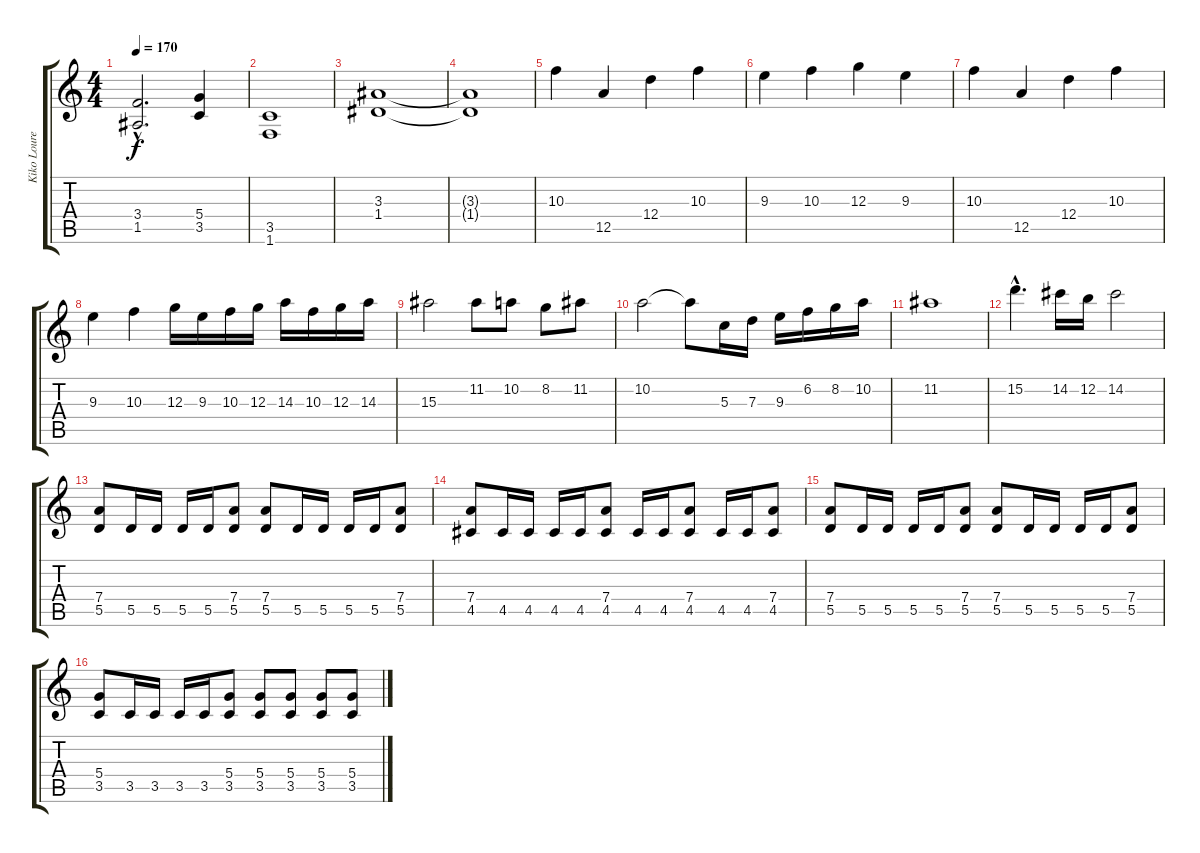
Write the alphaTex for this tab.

\track ("Kiko Loureiro" "Kiko Loure") {instrument overdrivenguitar}
\staff {score tabs}
\tuning (E4 B3 G3 D3 A2 E2) {hide}
\ts (4 4)
\tempo 170
\clef g2
\ks c
(3.4{hac} 1.5{hac}).2{d dy f} (5.4 3.5).4 |
(3.5 1.6).1 |
(3.3 1.4).1 |
(3.3{t} 1.4{t}).1 |
10.3.4 12.5.4 12.4.4 10.3.4 |
9.3.4 10.3.4 12.3.4 9.3.4 |
10.3.4 12.5.4 12.4.4 10.3.4 |
9.3.4 10.3.4 12.3.16 9.3.16 10.3.16 12.3.16 14.3.16 10.3.16 12.3.16 14.3.16 |
15.3.2 11.2.8 10.2.8 8.2.8 11.2.8 |
10.2.2 10.2{t}.8 5.3.16 7.3.16 9.3.16 6.2.16 8.2.16 10.2.16 |
11.2.1 |
15.2{hac}.4{d} 14.2.16 12.2.16 14.2.2 |
(7.4 5.5).8 5.5.16 5.5.16 5.5.16 5.5.16 (7.4 5.5).8 (7.4 5.5).8 5.5.16 5.5.16 5.5.16 5.5.16 (7.4 5.5).8 |
(7.4 4.5).8 4.5.16 4.5.16 4.5.16 4.5.16 (7.4 4.5).8 4.5.16 4.5.16 (7.4 4.5).8 4.5.16 4.5.16 (7.4 4.5).8 |
(7.4 5.5).8 5.5.16 5.5.16 5.5.16 5.5.16 (7.4 5.5).8 (7.4 5.5).8 5.5.16 5.5.16 5.5.16 5.5.16 (7.4 5.5).8 |
(5.4 3.5).8 3.5.16 3.5.16 3.5.16 3.5.16 (5.4 3.5).8 (5.4 3.5).8 (5.4 3.5).8 (5.4 3.5).8 (5.4 3.5).8
